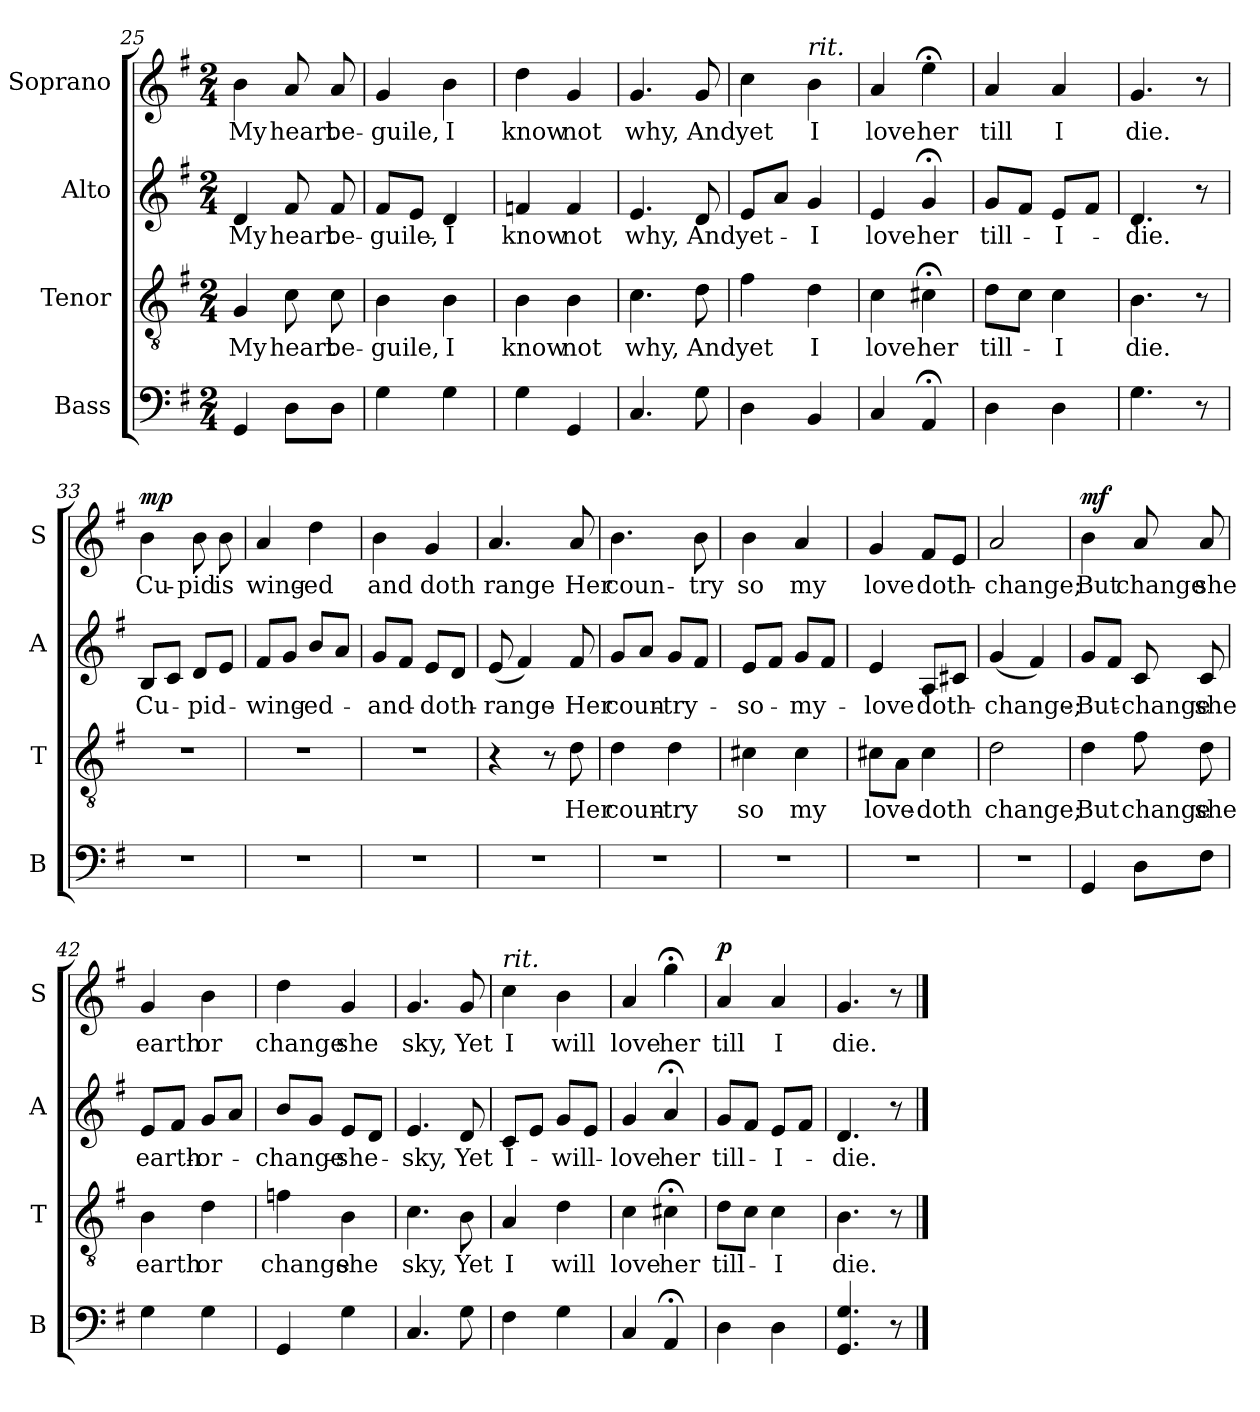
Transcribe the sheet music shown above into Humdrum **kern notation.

**kern	**kern	**text	**kern	**text	**kern	**text	**dynam
*part4	*part3	*part3	*part2	*part2	*part1	*part1	*part1
*staff4	*staff3	*staff3	*staff2	*staff2	*staff1	*staff1	*staff1
*I"Bass	*I"Tenor	*	*I"Alto	*	*I"Soprano	*	*
*I'B	*I'T	*	*I'A	*	*I'S	*	*
*clefF4	*clefGv2	*	*clefG2	*	*clefG2	*	*
*k[f#]	*k[f#]	*	*k[f#]	*	*k[f#]	*	*
*G:	*G:	*	*G:	*	*G:	*	*
*M2/4	*M2/4	*	*M2/4	*	*M2/4	*	*
=25	=25	=25	=25	=25	=25	=25	=25
4GG/	4G/	-My	4d/	My	4b\	My	.
8D\L	8c\	heart	8f#/	heart	8a/	heart	.
8D\J	8c\	be-	8f#/	be-	8a/	be-	.
=26	=26	=26	=26	=26	=26	=26	=26
4G\	4B\	-guile,	8f#/L	-guile,-	4g/	-guile,	.
.	.	.	8e/J	.	.	.	.
4G\	4B\	I	4d/	-I	4b\	I	.
=27	=27	=27	=27	=27	=27	=27	=27
4G\	4B\	know	4fn/	know	4dd\	know	.
4GG/	4B\	not	4f/	not	4g/	not	.
=28	=28	=28	=28	=28	=28	=28	=28
4.C/	4.c\	why,	4.e/	why,	4.g/	why,	.
8G\	8d\	And	8d/	And	8g/	And	.
=29	=29	=29	=29	=29	=29	=29	=29
4D\	4f#\	yet	8e/L	yet-	4cc\	yet	.
.	.	.	8a/J	.	.	.	.
!	!	!	!	!	!LO:TX:a:i:t=rit.	!	!
4BB/	4d\	I	4g/	-I	4b\	I	.
!!LO:LB:g=z
=30	=30	=30	=30	=30	=30	=30	=30
4C/	4c\	love	4e/	love	4a/	love	.
4AA;/	4c#X;<\	her	4g;/	her	4ee;<\	her	.
=31	=31	=31	=31	=31	=31	=31	=31
4D\	8d\L	till-	8g/L	till-	4a/	till	.
.	8c\J	.	8f#/J	.	.	.	.
4D\	4c\	-I	8e/L	-I-	4a/	I	.
.	.	.	8f#/J	.	.	.	.
=32	=32	=32	=32	=32	=32	=32	=32
4.G\	4.B\	die.	4.d/	-die.	4.g/	die.	.
8r	8r	.	8r	.	8r	.	.
=33	=33	=33	=33	=33	=33	=33	=33
!	!	!	!	!	!	!	!LO:DY:a
2r	2r	.	8B/L	Cu-	4b\	Cu-	mp
.	.	.	8c/J	.	.	.	.
.	.	.	8d/L	-pid-	8b\	-pid	.
.	.	.	8e/J	.	8b\	is	.
=34	=34	=34	=34	=34	=34	=34	=34
2r	2r	.	8f#/L	-wing-	4a/	wing-	.
.	.	.	8g/J	.	.	.	.
.	.	.	8b/L	-ed-	4dd\	-ed	.
.	.	.	8a/J	.	.	.	.
=35	=35	=35	=35	=35	=35	=35	=35
2r	2r	.	8g/L	-and-	4b\	and	.
.	.	.	8f#/J	.	.	.	.
.	.	.	8e/L	-doth-	4g/	doth	.
.	.	.	8d/J	.	.	.	.
!!LO:PB:g=z
=36	=36	=36	=36	=36	=36	=36	=36
2r	4r	.	(8e/	-range-	4.a/	range	.
.	.	.	4f#/)	.	.	.	.
.	8r	.	.	.	.	.	.
.	8d\	Her	8f#/	-Her	8a/	Her	.
=37	=37	=37	=37	=37	=37	=37	=37
2r	4d\	coun-	8g/L	coun-	4.b\	coun-	.
.	.	.	8a/J	.	.	.	.
.	4d\	-try	8g/L	-try-	.	.	.
.	.	.	8f#/J	.	8b\	-try	.
=38	=38	=38	=38	=38	=38	=38	=38
2r	4c#X\	so	8e/L	-so-	4b\	so	.
.	.	.	8f#/J	.	.	.	.
.	4c#\	my	8g/L	-my-	4a/	my	.
.	.	.	8f#/J	.	.	.	.
=39	=39	=39	=39	=39	=39	=39	=39
2r	8c#X\L	love-	4e/	-love	4g/	love	.
.	8A\J	.	.	.	.	.	.
.	4c#\	-doth	8A/L	doth-	8f#/L	doth-	.
.	.	.	8c#X/J	.	8e/J	.	.
=40	=40	=40	=40	=40	=40	=40	=40
2r	2d\	change;	(4g/	-change;-	2a/	-change;	.
.	.	.	4f#/)	.	.	.	.
!!LO:LB:g=z
=41	=41	=41	=41	=41	=41	=41	=41
!	!	!	!	!	!	!	!LO:DY:a
4GG/	4d\	But	8g/L	-But-	4b\	But	mf
.	.	.	8f#/J	.	.	.	.
8D\L	8f#\	change	8c/	-change	8a/	change	.
8F#\J	8d\	she	8c/	she	8a/	she	.
=42	=42	=42	=42	=42	=42	=42	=42
4G\	4B\	earth	8e/L	earth-	4g/	earth	.
.	.	.	8f#/J	.	.	.	.
4G\	4d\	or	8g/L	-or-	4b\	or	.
.	.	.	8a/J	.	.	.	.
=43	=43	=43	=43	=43	=43	=43	=43
4GG/	4fn\	change	8b/L	-change-	4dd\	change	.
.	.	.	8g/J	.	.	.	.
4G\	4B\	she	8e/L	-she-	4g/	she	.
.	.	.	8d/J	.	.	.	.
=44	=44	=44	=44	=44	=44	=44	=44
4.C/	4.c\	sky,	4.e/	-sky,	4.g/	sky,	.
8G\	8B\	Yet	8d/	Yet	8g/	Yet	.
=45	=45	=45	=45	=45	=45	=45	=45
!	!	!	!	!	!LO:TX:a:i:t=rit.	!	!
4F#\	4A/	I	8c/L	I-	4cc\	I	.
.	.	.	8e/J	.	.	.	.
4G\	4d\	will	8g/L	-will-	4b\	will	.
.	.	.	8e/J	.	.	.	.
!!LO:PB:g=z
=46	=46	=46	=46	=46	=46	=46	=46
4C/	4c\	love	4g/	-love	4a/	love	.
4AA;/	4c#X;<\	her	4a;/	her	4gg;<\	her	.
=47	=47	=47	=47	=47	=47	=47	=47
!	!	!	!	!	!	!	!LO:DY:a
4D\	8d\L	till-	8g/L	till-	4a/	till	p
.	8c\J	.	8f#/J	.	.	.	.
4D\	4c\	-I	8e/L	-I-	4a/	I	.
.	.	.	8f#/J	.	.	.	.
=48	=48	=48	=48	=48	=48	=48	=48
4.GG/ 4.G/	4.B\	die.	4.d/	-die.	4.g/	die.	.
8r	8r	.	8r	.	8r	.	.
==	==	==	==	==	==	==	==
*-	*-	*-	*-	*-	*-	*-	*-
